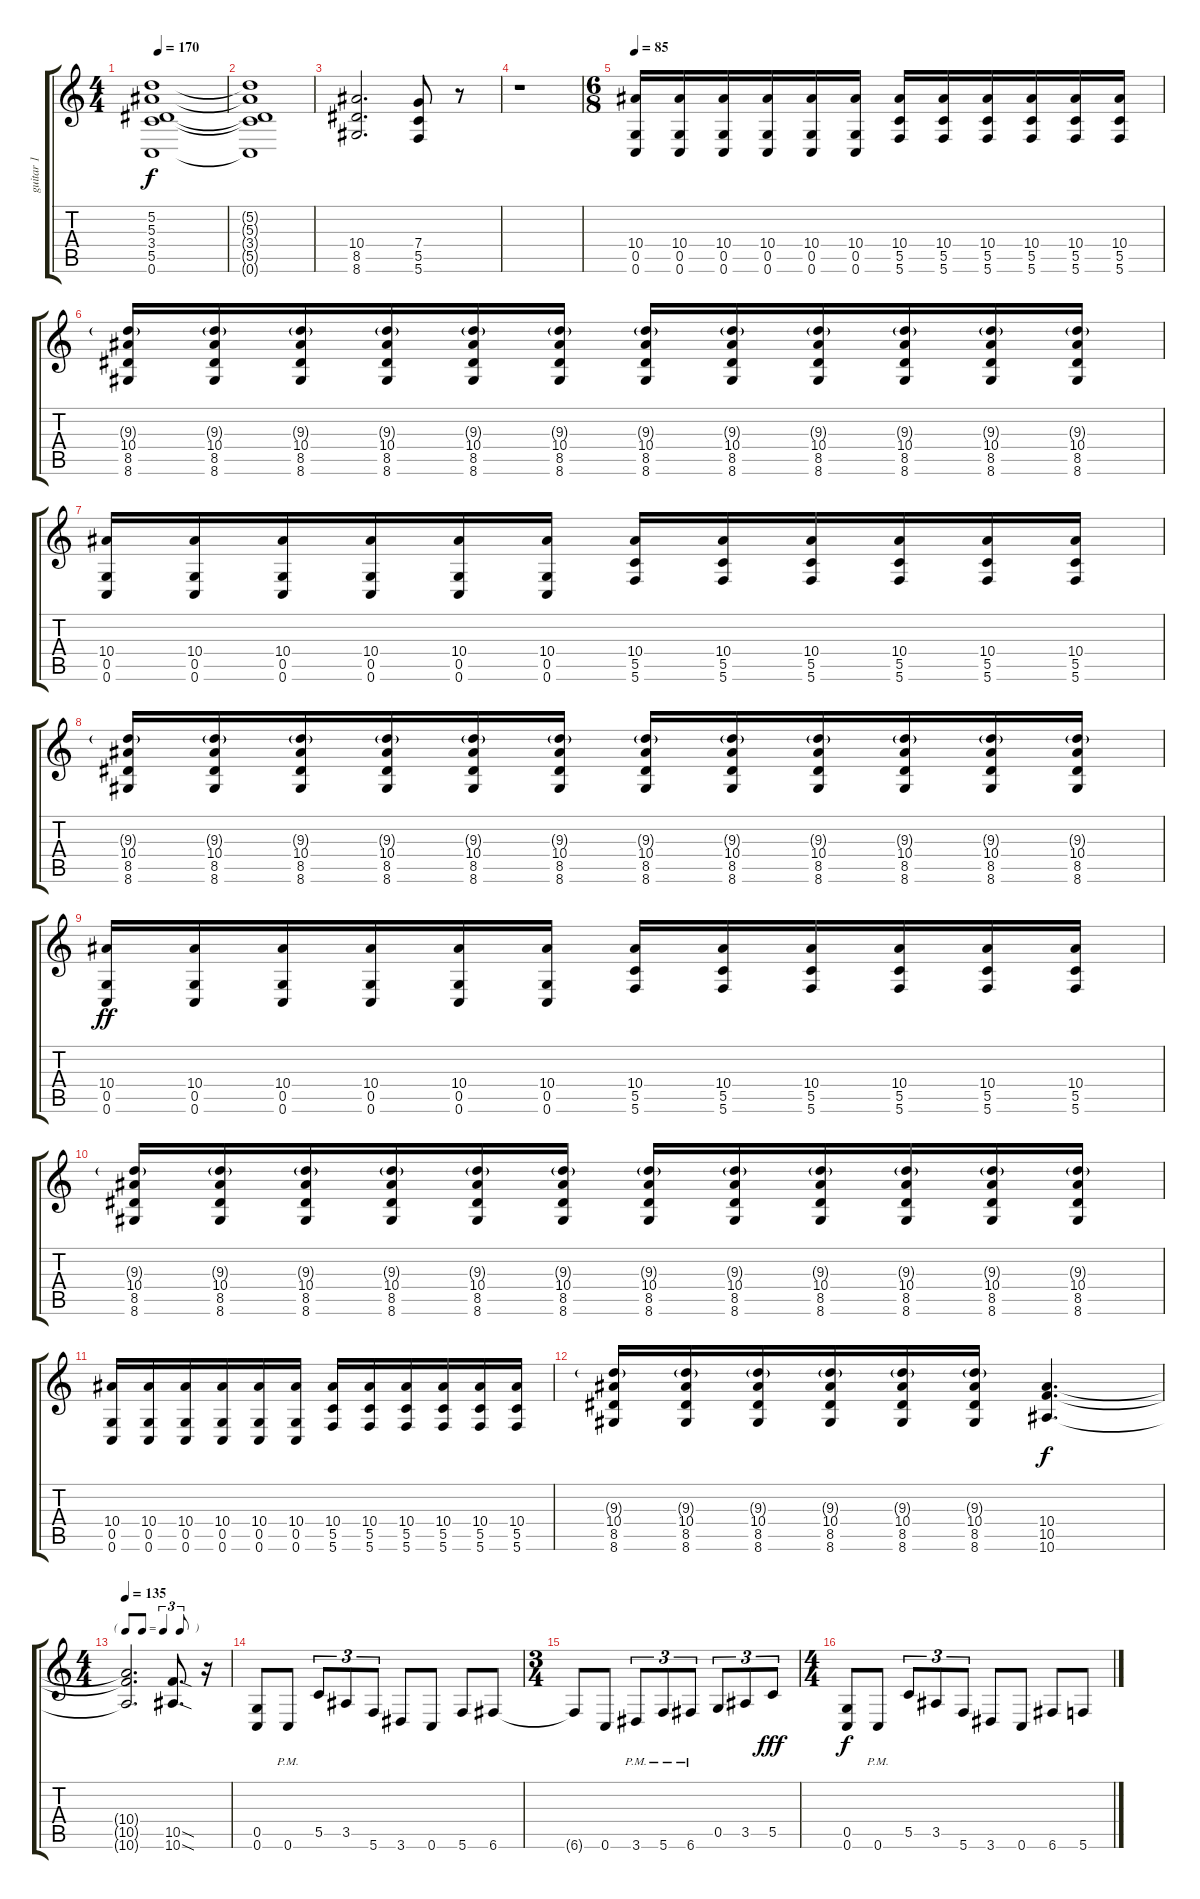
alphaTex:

\track ("guitar 1" "guitar 1") {instrument overdrivenguitar}
\staff {score tabs}
\tuning (D4 A3 F3 C3 G2 C2) {hide}
\ts (4 4)
\tempo 170
\clef g2
\ks c
(5.2 5.3 3.4 5.5 0.6).1{dy f} |
(5.2{t} 5.3{t} 3.4{t} 5.5{t} 0.6{t}).1 |
(10.4 8.5 8.6).2{d} (7.4 5.5 5.6).8 r.8 |
r.1 |
\ts (6 8)
\tempo 85
(10.4 0.5 0.6).16 (10.4 0.5 0.6).16 (10.4 0.5 0.6).16 (10.4 0.5 0.6).16 (10.4 0.5 0.6).16 (10.4 0.5 0.6).16 (10.4 5.5 5.6).16 (10.4 5.5 5.6).16 (10.4 5.5 5.6).16 (10.4 5.5 5.6).16 (10.4 5.5 5.6).16 (10.4 5.5 5.6).16 |
(9.3{g} 10.4 8.5 8.6).16 (9.3{g} 10.4 8.5 8.6).16 (9.3{g} 10.4 8.5 8.6).16 (9.3{g} 10.4 8.5 8.6).16 (9.3{g} 10.4 8.5 8.6).16 (9.3{g} 10.4 8.5 8.6).16 (9.3{g} 10.4 8.5 8.6).16 (9.3{g} 10.4 8.5 8.6).16 (9.3{g} 10.4 8.5 8.6).16 (9.3{g} 10.4 8.5 8.6).16 (9.3{g} 10.4 8.5 8.6).16 (9.3{g} 10.4 8.5 8.6).16 |
(10.4 0.5 0.6).16 (10.4 0.5 0.6).16 (10.4 0.5 0.6).16 (10.4 0.5 0.6).16 (10.4 0.5 0.6).16 (10.4 0.5 0.6).16 (10.4 5.5 5.6).16 (10.4 5.5 5.6).16 (10.4 5.5 5.6).16 (10.4 5.5 5.6).16 (10.4 5.5 5.6).16 (10.4 5.5 5.6).16 |
(9.3{g} 10.4 8.5 8.6).16 (9.3{g} 10.4 8.5 8.6).16 (9.3{g} 10.4 8.5 8.6).16 (9.3{g} 10.4 8.5 8.6).16 (9.3{g} 10.4 8.5 8.6).16 (9.3{g} 10.4 8.5 8.6).16 (9.3{g} 10.4 8.5 8.6).16 (9.3{g} 10.4 8.5 8.6).16 (9.3{g} 10.4 8.5 8.6).16 (9.3{g} 10.4 8.5 8.6).16 (9.3{g} 10.4 8.5 8.6).16 (9.3{g} 10.4 8.5 8.6).16 |
(10.4 0.5 0.6).16{dy ff} (10.4 0.5 0.6).16 (10.4 0.5 0.6).16 (10.4 0.5 0.6).16 (10.4 0.5 0.6).16 (10.4 0.5 0.6).16 (10.4 5.5 5.6).16 (10.4 5.5 5.6).16 (10.4 5.5 5.6).16 (10.4 5.5 5.6).16 (10.4 5.5 5.6).16 (10.4 5.5 5.6).16 |
(9.3{g} 10.4 8.5 8.6).16 (9.3{g} 10.4 8.5 8.6).16 (9.3{g} 10.4 8.5 8.6).16 (9.3{g} 10.4 8.5 8.6).16 (9.3{g} 10.4 8.5 8.6).16 (9.3{g} 10.4 8.5 8.6).16 (9.3{g} 10.4 8.5 8.6).16 (9.3{g} 10.4 8.5 8.6).16 (9.3{g} 10.4 8.5 8.6).16 (9.3{g} 10.4 8.5 8.6).16 (9.3{g} 10.4 8.5 8.6).16 (9.3{g} 10.4 8.5 8.6).16 |
(10.4 0.5 0.6).16 (10.4 0.5 0.6).16 (10.4 0.5 0.6).16 (10.4 0.5 0.6).16 (10.4 0.5 0.6).16 (10.4 0.5 0.6).16 (10.4 5.5 5.6).16 (10.4 5.5 5.6).16 (10.4 5.5 5.6).16 (10.4 5.5 5.6).16 (10.4 5.5 5.6).16 (10.4 5.5 5.6).16 |
(9.3{g} 10.4 8.5 8.6).16 (9.3{g} 10.4 8.5 8.6).16 (9.3{g} 10.4 8.5 8.6).16 (9.3{g} 10.4 8.5 8.6).16 (9.3{g} 10.4 8.5 8.6).16 (9.3{g} 10.4 8.5 8.6).16 (10.4 10.5 10.6).4{d dy f} |
\ts (4 4)
\tf triplet8th
\tempo 135
(10.4{t} 10.5{t} 10.6{t}).2{d} (10.5{sod} 10.6{sod}).8{d} r.16 |
(0.5 0.6).8 0.6{pm}.8 5.5.8{tu (3 2)} 3.5.8{tu (3 2)} 5.6.8{tu (3 2)} 3.6.8 0.6.8 5.6.8 6.6.8 |
\ts (3 4)
6.6{t}.8 0.6.8 3.6{pm}.8{tu (3 2)} 5.6{pm}.8{tu (3 2)} 6.6{pm}.8{tu (3 2)} 0.5.8{tu (3 2)} 3.5.8{tu (3 2)} 5.5.8{tu (3 2) dy fff} |
\ts (4 4)
(0.5 0.6).8{dy f} 0.6{pm}.8 5.5.8{tu (3 2)} 3.5.8{tu (3 2)} 5.6.8{tu (3 2)} 3.6.8 0.6.8 6.6.8 5.6.8
